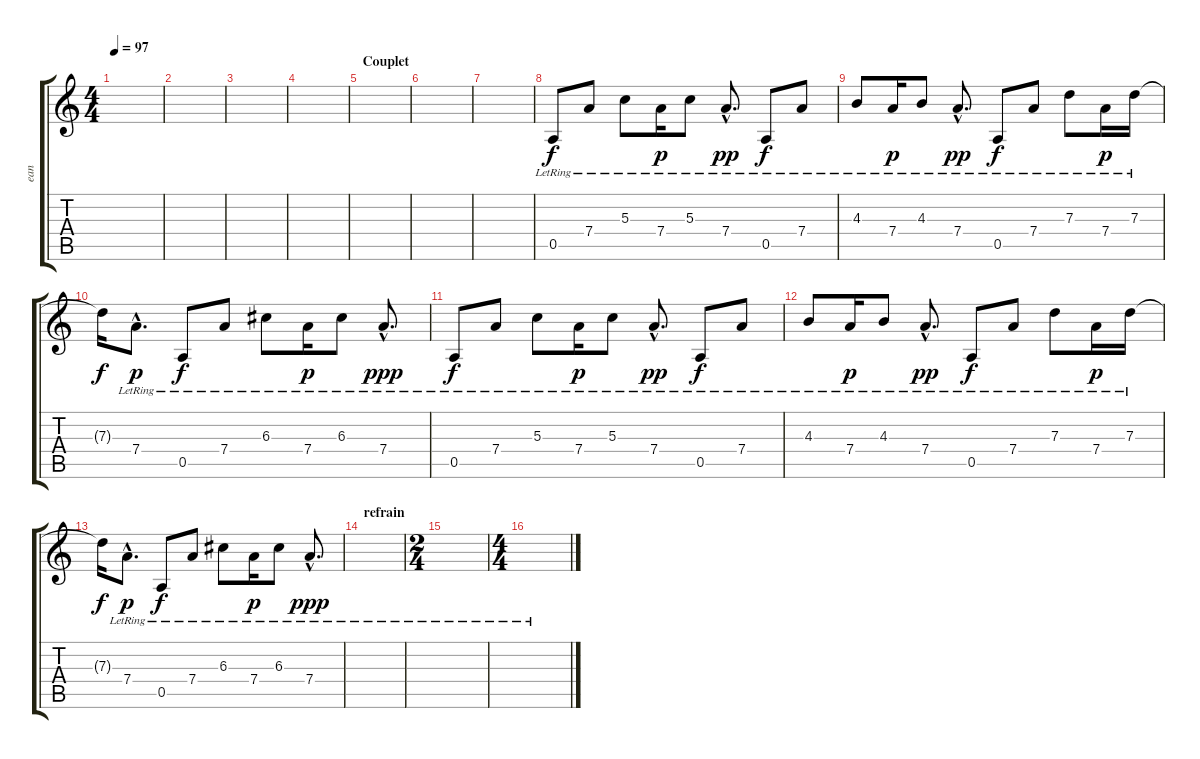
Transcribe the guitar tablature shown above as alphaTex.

\track ("ean (Ben)" "ean") {instrument electricguitarjazz}
\staff {score tabs}
\tuning (E4 B3 G3 D3 A2 E2) {hide}
\ts (4 4)
\tempo 97
\clef g2
\ks c
|
|
|
\section ("" "")
|
\section ("" "Couplet")
|
|
|
0.5{lr}.8{dy f} 7.4{lr}.8 5.3{lr}.8 7.4{lr}.16{dy p} 5.3{lr}.8 7.4{hac lr}.8{d dy pp} 0.5{lr}.8{dy f} 7.4{lr}.8 |
4.3{lr}.8 7.4{lr}.16{dy p} 4.3{lr}.8 7.4{hac lr}.8{d dy pp} 0.5{lr}.8{dy f} 7.4{lr}.8 7.3{lr}.8 7.4{lr}.16{dy p} 7.3{lr}.16 |
7.3{t}.16{dy f} 7.4{hac lr}.8{d dy p} 0.5{lr}.8{dy f} 7.4{lr}.8 6.3{lr}.8 7.4{lr}.16{dy p} 6.3{lr}.8 7.4{hac lr}.8{d dy ppp} |
0.5{lr}.8{dy f} 7.4{lr}.8 5.3{lr}.8 7.4{lr}.16{dy p} 5.3{lr}.8 7.4{hac lr}.8{d dy pp} 0.5{lr}.8{dy f} 7.4{lr}.8 |
4.3{lr}.8 7.4{lr}.16{dy p} 4.3{lr}.8 7.4{hac lr}.8{d dy pp} 0.5{lr}.8{dy f} 7.4{lr}.8 7.3{lr}.8 7.4{lr}.16{dy p} 7.3{lr}.16 |
\section ("" "")
7.3{t}.16{dy f} 7.4{hac lr}.8{d dy p} 0.5{lr}.8{dy f} 7.4{lr}.8 6.3{lr}.8 7.4{lr}.16{dy p} 6.3{lr}.8 7.4{hac lr}.8{d dy ppp} |
\section ("" "refrain")
|
\ts (2 4)
|
\ts (4 4)
